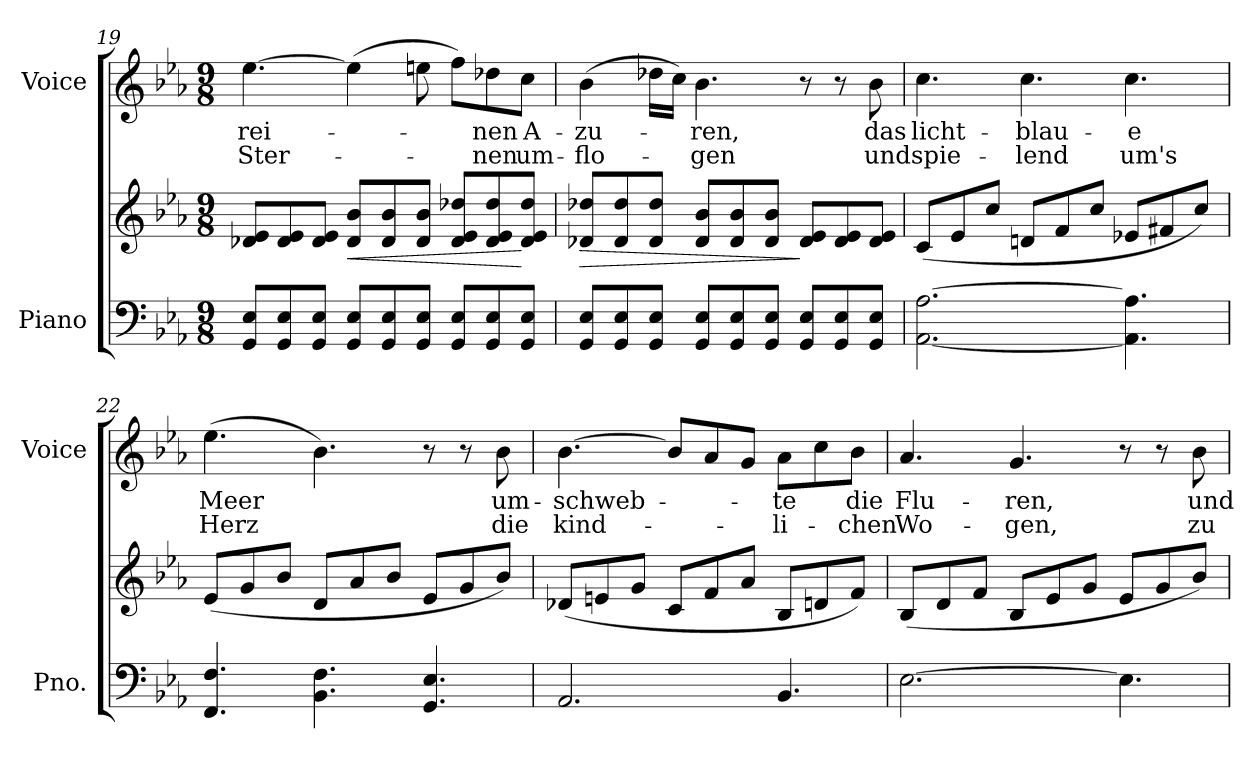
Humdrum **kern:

**kern	**kern	**dynam	**kern	**text	**text
*part2	*part2	*part2	*part1	*part1	*part1
*staff3	*staff2	*staff2/3	*staff1	*staff1	*staff1
*I"Piano	*	*	*I"Voice	*	*
*I'Pno.	*	*	*I'Voice	*	*
!!LO:LB:g=z
*clefF4	*clefG2	*	*clefG2	*	*
*k[b-e-a-]	*k[b-e-a-]	*	*k[b-e-a-]	*	*
*E-:	*E-:	*	*E-:	*	*
*M9/8	*M9/8	*	*M9/8	*	*
=19	=19	=19	=19	=19	=19
!	!	!	!	!LO:LY:b:color=#000000	!LO:LY:b:color=#000000
8GGi/ 8E-iL	8d-Xi/ 8e-iL	.	[>4.ee-i\	rei-	Ster-
8GGi/ 8E-i	8d-i/ 8e-i	.	.	.	.
8GGi/ 8E-iJ	8d-i/ 8e-iJ	.	.	.	.
!	!	!LO:HP:b	!	!	!
8GGi/ 8E-iL	8d-i/ 8b-iL	<	(4ee-i\]	.	.
8GGi/ 8E-i	8d-i/ 8b-i	.	.	.	.
8GGi/ 8E-iJ	8d-i/ 8b-iJ	.	8eeni\	.	.
8GGi/ 8E-iL	8d-i/ 8e-i 8dd-XiL	.	8ffi\L)	.	.
!	!	!	!	!LO:LY:b:color=#000000	!LO:LY:b:color=#000000
8GGi/ 8E-i	8d-i/ 8e-i 8dd-i	.	8dd-Xi\	-nen	-nen
!	!	!	!	!LO:LY:b:color=#000000	!LO:LY:b:color=#000000
8GGi/ 8E-iJ	8d-i/ 8e-i 8dd-iJ	[	8cci\J	A-	um-
=20	=20	=20	=20	=20	=20
!	!	!LO:HP:b	!	!	!
!	!	!	!	!LO:LY:b:color=#000000	!LO:LY:b:color=#000000
8GGi/ 8E-iL	8d-Xi/ 8dd-XiL	>	(4b-i\	-zu-	-flo-
8GGi/ 8E-i	8d-i/ 8dd-i	.	.	.	.
8GGi/ 8E-iJ	8d-i/ 8dd-iJ	.	16dd-Xi\LL	.	.
.	.	.	16cci\JJ)	.	.
!	!	!	!	!LO:LY:b:color=#000000	!LO:LY:b:color=#000000
8GGi/ 8E-iL	8d-i/ 8b-iL	.	4.b-i\	-ren,	-gen
8GGi/ 8E-i	8d-i/ 8b-i	.	.	.	.
8GGi/ 8E-iJ	8d-i/ 8b-iJ	.	.	.	.
8GGi/ 8E-iL	8d-i/ 8e-iL	]	8r	.	.
8GGi/ 8E-i	8d-i/ 8e-i	.	8r	.	.
!	!	!	!	!LO:LY:b:color=#000000	!LO:LY:b:color=#000000
8GGi/ 8E-iJ	8d-i/ 8e-iJ	.	8b-i\	das	und
=21	=21	=21	=21	=21	=21
!	!	!	!	!LO:LY:b:color=#000000	!LO:LY:b:color=#000000
[<2.AA-i\ [>2.A-i	(8ci/L	.	4.cci\	licht-	spie-
.	8e-i/	.	.	.	.
.	8cci/J	.	.	.	.
!	!	!	!	!LO:LY:b:color=#000000	!LO:LY:b:color=#000000
.	8dni/L	.	4.cci\	-blau-	-lend
.	8fi/	.	.	.	.
.	8cci/J	.	.	.	.
!	!	!	!	!LO:LY:b:color=#000000	!LO:LY:b:color=#000000
4.AA-i\] 4.A-i]	8e-Xi/L	.	4.cci\	-e	um's
.	8f#Xi/	.	.	.	.
.	8cci/J)	.	.	.	.
!!LO:LB:g=z
=22	=22	=22	=22	=22	=22
!	!	!	!	!LO:LY:b:color=#000000	!LO:LY:b:color=#000000
4.FFi/ 4.Fi	(8e-i/L	.	(4.ee-i\	Meer	Herz
.	8gi/	.	.	.	.
.	8b-i/J	.	.	.	.
4.BB-i\ 4.Fi	8di/L	.	4.b-i\)	.	.
.	8a-i/	.	.	.	.
.	8b-i/J	.	.	.	.
4.GGi/ 4.E-i	8e-i/L	.	8r	.	.
.	8gi/	.	8r	.	.
!	!	!	!	!LO:LY:b:color=#000000	!LO:LY:b:color=#000000
.	8b-i/J)	.	8b-i\	um-	die
=23	=23	=23	=23	=23	=23
!	!	!	!	!LO:LY:b:color=#000000	!LO:LY:b:color=#000000
2.AA-i/	(8d-Xi/L	.	[>4.b-i\	-schweb-	kind-
.	8eni/	.	.	.	.
.	8gi/J	.	.	.	.
.	8ci/L	.	8b-i/L]	.	.
.	8fi/	.	8a-i/	.	.
.	8a-i/J	.	8gi/J	.	.
!	!	!	!	!LO:LY:b:color=#000000	!LO:LY:b:color=#000000
4.BB-i/	8B-i/L	.	8a-i\L	-te	-li-
.	8dni/	.	8cci\	.	.
!	!	!	!	!LO:LY:b:color=#000000	!LO:LY:b:color=#000000
.	8fi/J)	.	8b-i\J	die	-chen
=24	=24	=24	=24	=24	=24
!	!	!	!	!LO:LY:b:color=#000000	!LO:LY:b:color=#000000
[>2.E-i\	(8B-i/L	.	4.a-i/	Flu-	Wo-
.	8di/	.	.	.	.
.	8fi/J	.	.	.	.
!	!	!	!	!LO:LY:b:color=#000000	!LO:LY:b:color=#000000
.	8B-i/L	.	4.gi/	-ren,	-gen,
.	8e-i/	.	.	.	.
.	8gi/J	.	.	.	.
4.E-i\]	8e-i/L	.	8r	.	.
.	8gi/	.	8r	.	.
!	!	!	!	!LO:LY:b:color=#000000	!LO:LY:b:color=#000000
.	8b-i/J)	.	8b-i\	und	zu
=	=	=	=	=	=
*-	*-	*-	*-	*-	*-
